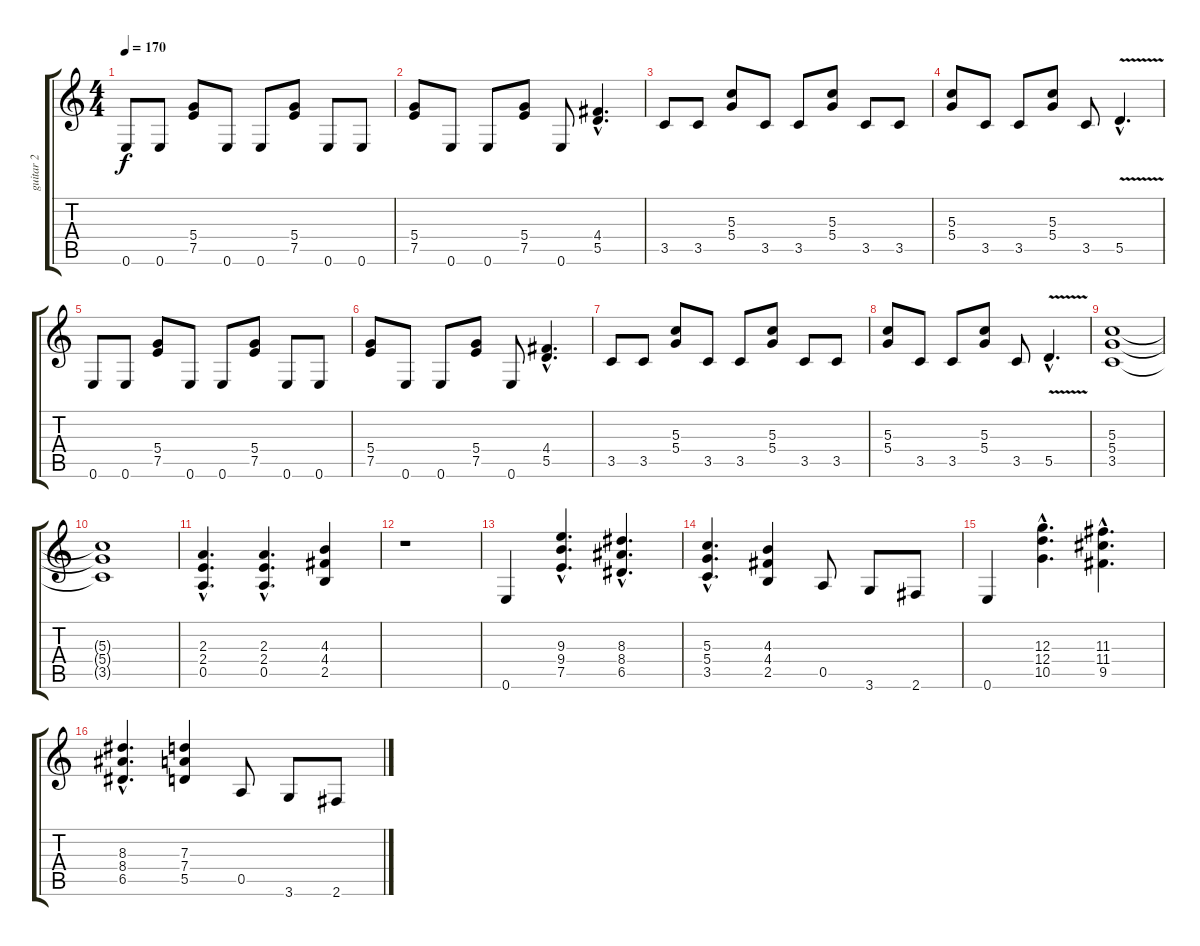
\track ("guitar 2" "guitar 2") {instrument distortionguitar}
\staff {score tabs}
\tuning (E4 B3 G3 D3 A2 E2) {hide}
\ts (4 4)
\tempo 170
\clef g2
\ks c
0.6.8{dy f} 0.6.8 (5.4 7.5).8 0.6.8 0.6.8 (5.4 7.5).8 0.6.8 0.6.8 |
(5.4 7.5).8 0.6.8 0.6.8 (5.4 7.5).8 0.6.8 (4.4{hac} 5.5{hac}).4{d} |
3.5.8 3.5.8 (5.3 5.4).8 3.5.8 3.5.8 (5.3 5.4).8 3.5.8 3.5.8 |
(5.3 5.4).8 3.5.8 3.5.8 (5.3 5.4).8 3.5.8 5.5{v hac}.4{d} |
0.6.8 0.6.8 (5.4 7.5).8 0.6.8 0.6.8 (5.4 7.5).8 0.6.8 0.6.8 |
(5.4 7.5).8 0.6.8 0.6.8 (5.4 7.5).8 0.6.8 (4.4{hac} 5.5{hac}).4{d} |
3.5.8 3.5.8 (5.3 5.4).8 3.5.8 3.5.8 (5.3 5.4).8 3.5.8 3.5.8 |
(5.3 5.4).8 3.5.8 3.5.8 (5.3 5.4).8 3.5.8 5.5{v hac}.4{d} |
(5.3 5.4 3.5).1 |
(5.3{t} 5.4{t} 3.5{t}).1 |
(2.3{hac} 2.4{hac} 0.5{hac}).4{d} (2.3{hac} 2.4{hac} 0.5{hac}).4{d} (4.3 4.4 2.5).4 |
r.1 |
0.6.4 (9.3{hac} 9.4{hac} 7.5{hac}).4{d} (8.3{hac} 8.4{hac} 6.5{hac}).4{d} |
(5.3{hac} 5.4{hac} 3.5{hac}).4{d} (4.3 4.4 2.5).4 0.5.8 3.6.8 2.6.8 |
0.6.4 (12.3{hac} 12.4{hac} 10.5{hac}).4{d} (11.3{hac} 11.4{hac} 9.5{hac}).4{d} |
(8.3{hac} 8.4{hac} 6.5{hac}).4{d} (7.3 7.4 5.5).4 0.5.8 3.6.8 2.6.8
